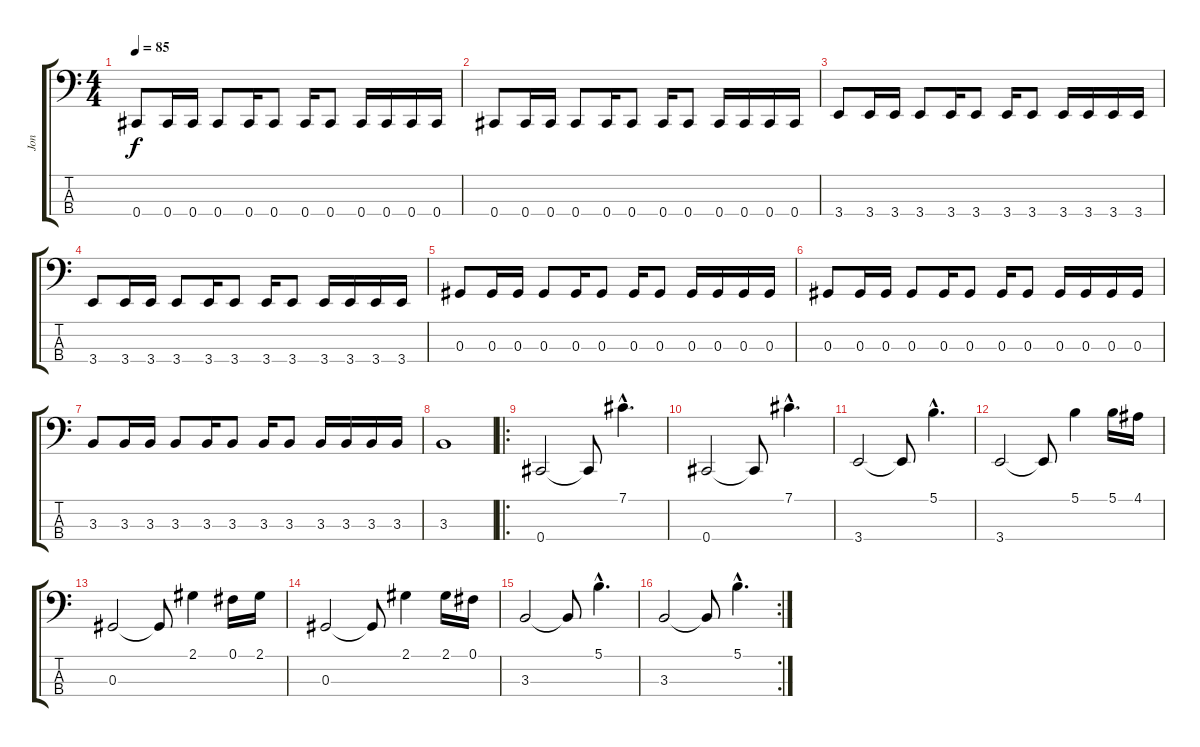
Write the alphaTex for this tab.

\track ("Jon" "Jon") {instrument electricbasspick}
\staff {score tabs}
\tuning (Gb2 Db2 Ab1 Db1) {hide}
\ts (4 4)
\tempo 85
\clef f4
\ks c
0.4.8{dy f} 0.4.16 0.4.16 0.4.8 0.4.16 0.4.8 0.4.16 0.4.8 0.4.16 0.4.16 0.4.16 0.4.16 |
0.4.8 0.4.16 0.4.16 0.4.8 0.4.16 0.4.8 0.4.16 0.4.8 0.4.16 0.4.16 0.4.16 0.4.16 |
3.4.8 3.4.16 3.4.16 3.4.8 3.4.16 3.4.8 3.4.16 3.4.8 3.4.16 3.4.16 3.4.16 3.4.16 |
3.4.8 3.4.16 3.4.16 3.4.8 3.4.16 3.4.8 3.4.16 3.4.8 3.4.16 3.4.16 3.4.16 3.4.16 |
0.3.8 0.3.16 0.3.16 0.3.8 0.3.16 0.3.8 0.3.16 0.3.8 0.3.16 0.3.16 0.3.16 0.3.16 |
0.3.8 0.3.16 0.3.16 0.3.8 0.3.16 0.3.8 0.3.16 0.3.8 0.3.16 0.3.16 0.3.16 0.3.16 |
3.3.8 3.3.16 3.3.16 3.3.8 3.3.16 3.3.8 3.3.16 3.3.8 3.3.16 3.3.16 3.3.16 3.3.16 |
3.3.1 |
\ro
0.4.2 0.4{t}.8 7.1{hac}.4{d} |
0.4.2 0.4{t}.8 7.1{hac}.4{d} |
3.4.2 3.4{t}.8 5.1{hac}.4{d} |
3.4.2 3.4{t}.8 5.1.4 5.1.16 4.1.16 |
0.3.2 0.3{t}.8 2.1.4 0.1.16 2.1.16 |
0.3.2 0.3{t}.8 2.1.4 2.1.16 0.1.16 |
3.3.2 3.3{t}.8 5.1{hac}.4{d} |
\rc 2
3.3.2 3.3{t}.8 5.1{hac}.4{d}
